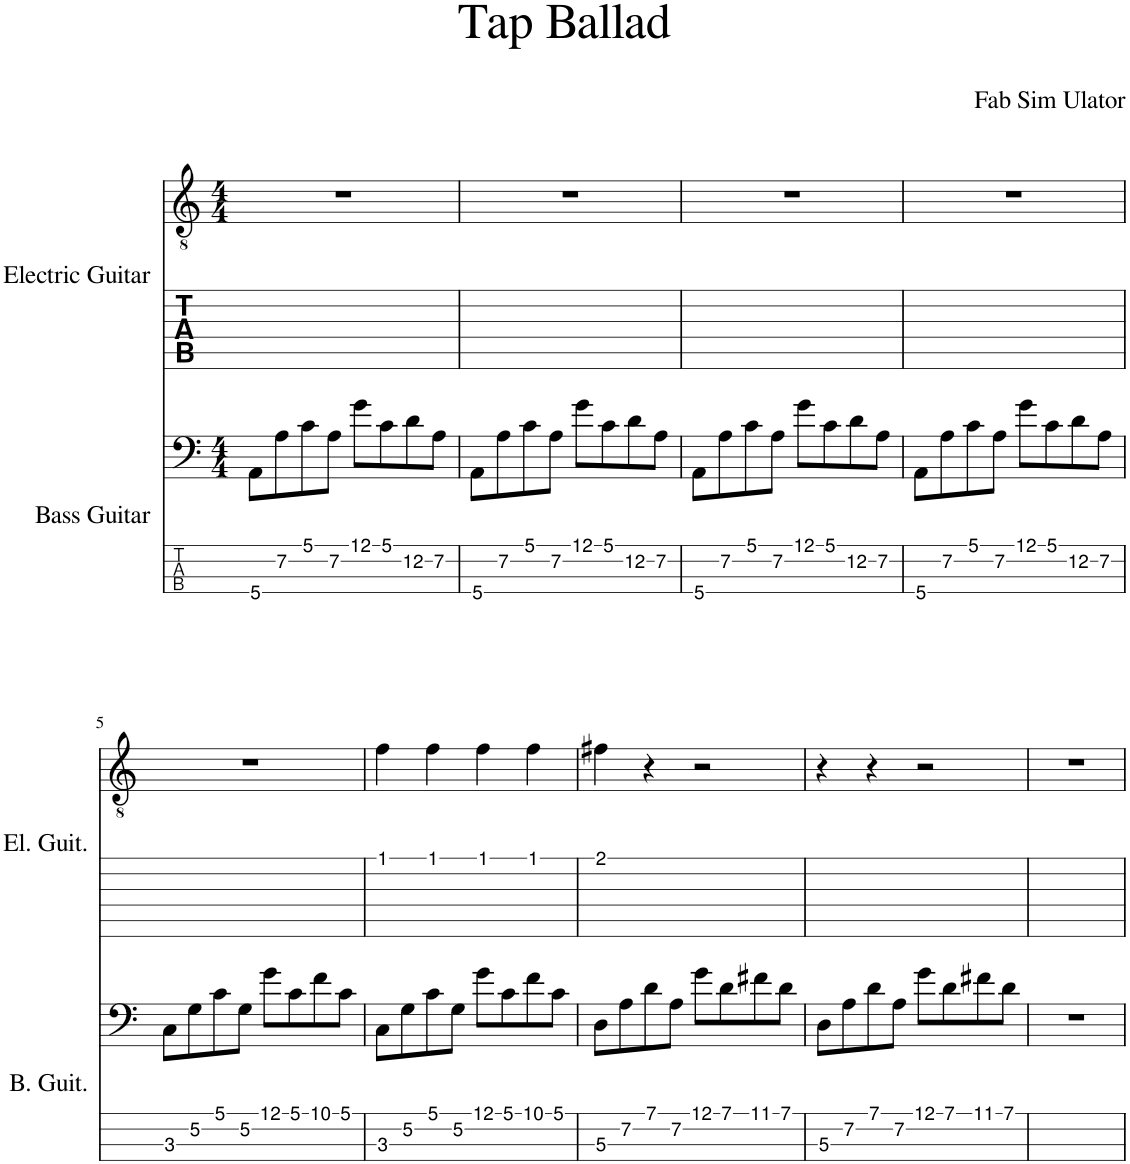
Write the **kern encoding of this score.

**kern	**kern	**kern	**kern
*part2	*part2	*part1	*part1
*staff4	*staff3	*staff2	*staff1
*I"Bass Guitar	*	*I"Electric Guitar	*
*I'B. Guit.	*	*I'El. Guit.	*
*stria4	*	*stria6	*
*	*clefF4	*	*clefGv2
*Trd7c12	*Trd7c12	*	*
*k[]	*k[]	*k[]	*k[]
*M4/4	*M4/4	*M4/4	*M4/4
=1	=1	=1	=1
8AAL	8AA\L	1r	1r
8AJ	8A\	.	.
8cL	8c\	.	.
8AJ	8A\J	.	.
8gL	8g\L	.	.
8cJ	8c\	.	.
8dL	8d\	.	.
8AJ	8A\J	.	.
=2	=2	=2	=2
8AAL	8AA\L	1r	1r
8AJ	8A\	.	.
8cL	8c\	.	.
8AJ	8A\J	.	.
8gL	8g\L	.	.
8cJ	8c\	.	.
8dL	8d\	.	.
8AJ	8A\J	.	.
=3	=3	=3	=3
8AAL	8AA\L	1r	1r
8AJ	8A\	.	.
8cL	8c\	.	.
8AJ	8A\J	.	.
8gL	8g\L	.	.
8cJ	8c\	.	.
8dL	8d\	.	.
8AJ	8A\J	.	.
=4	=4	=4	=4
8AAL	8AA\L	1r	1r
8AJ	8A\	.	.
8cL	8c\	.	.
8AJ	8A\J	.	.
8gL	8g\L	.	.
8cJ	8c\	.	.
8dL	8d\	.	.
8AJ	8A\J	.	.
!!LO:LB:g=z
=5	=5	=5	=5
8CL	8C\L	1r	1r
8GJ	8G\	.	.
8cL	8c\	.	.
8GJ	8G\J	.	.
8gL	8g\L	.	.
8cJ	8c\	.	.
8fL	8f\	.	.
8cJ	8c\J	.	.
=6	=6	=6	=6
8CL	8C\L	4f	4f\
8GJ	8G\	.	.
8cL	8c\	4f	4f\
8GJ	8G\J	.	.
8gL	8g\L	4f	4f\
8cJ	8c\	.	.
8fL	8f\	4f	4f\
8cJ	8c\J	.	.
=7	=7	=7	=7
8DL	8D\L	4f#	4f#X\
8AJ	8A\	.	.
8dL	8d\	4r	4r
8AJ	8A\J	.	.
8gL	8g\L	2r	2r
8dJ	8d\	.	.
8f#L	8f#X\	.	.
8dJ	8d\J	.	.
=8	=8	=8	=8
8DL	8D\L	4r	4r
8AJ	8A\	.	.
8dL	8d\	4r	4r
8AJ	8A\J	.	.
8gL	8g\L	2r	2r
8dJ	8d\	.	.
8f#L	8f#X\	.	.
8dJ	8d\J	.	.
=9	=9	=9	=9
1r	1r	1r	1r
=	=	=	=
*-	*-	*-	*-
